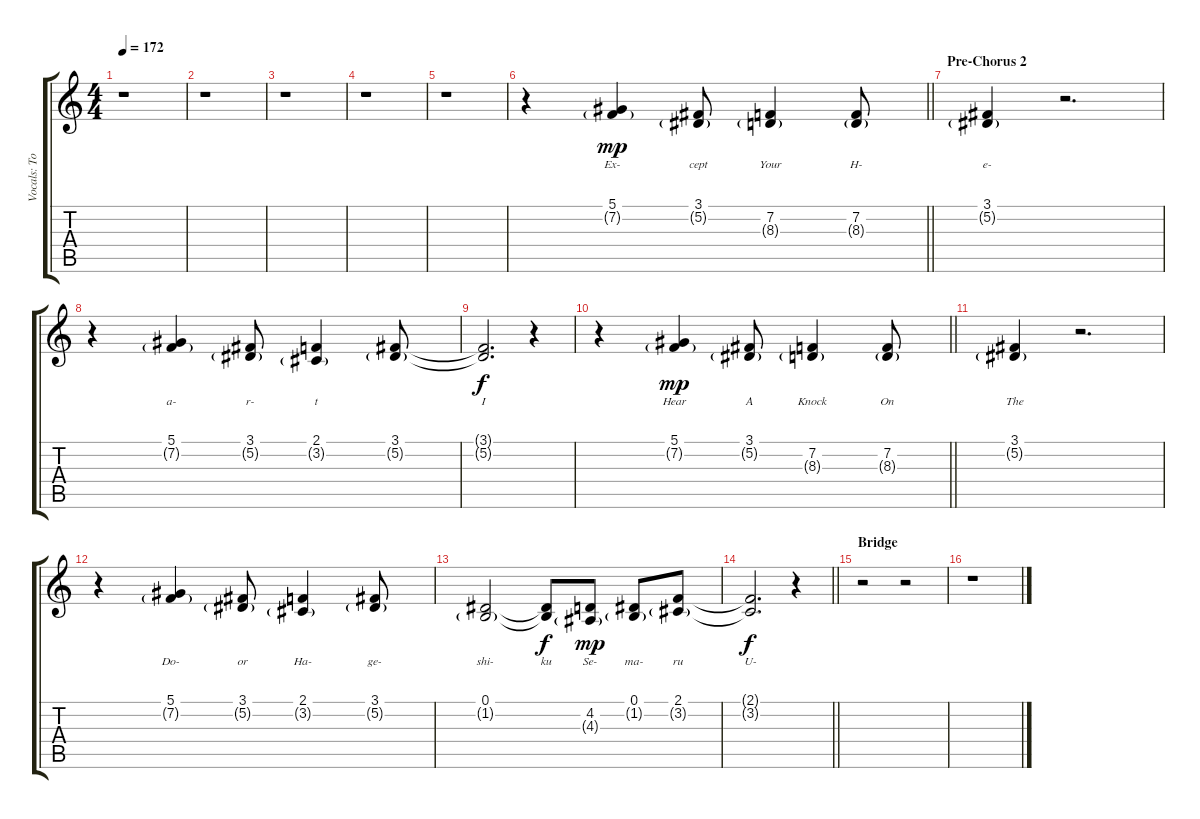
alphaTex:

\track ("Vocals: Toshi" "Vocals: To") {instrument tenorsax}
\staff {score tabs}
\tuning (Eb4 Bb3 Gb3 Db3 Ab2 Eb2) {hide}
\ts (4 4)
\tempo 172
\clef g2
\ks c
r.1{dy f} |
r.1 |
r.1 |
r.1 |
r.1 |
\barLineRight lightlight
r.4 (5.1 7.2{g}).4{lyrics (0 "Ex-") lyrics (1 "") lyrics (2 "") lyrics (3 "") lyrics (4 "") dy mp} (3.1 5.2{g}).8{lyrics (0 "cept") lyrics (1 "") lyrics (2 "") lyrics (3 "") lyrics (4 "")} (7.2 8.3{g}).4{lyrics (0 "Your") lyrics (1 "") lyrics (2 "") lyrics (3 "") lyrics (4 "")} (7.2 8.3{g}).8{lyrics (0 "H-") lyrics (1 "") lyrics (2 "") lyrics (3 "") lyrics (4 "")} |
\section ("" "Pre-Chorus 2")
(3.1 5.2{g}).4{lyrics (0 "e-") lyrics (1 "") lyrics (2 "") lyrics (3 "") lyrics (4 "")} r.2{d} |
r.4 (5.1 7.2{g}).4{lyrics (0 "a-") lyrics (1 "") lyrics (2 "") lyrics (3 "") lyrics (4 "")} (3.1 5.2{g}).8{lyrics (0 "r-") lyrics (1 "") lyrics (2 "") lyrics (3 "") lyrics (4 "")} (2.1 3.2{g}).4{lyrics (0 "t") lyrics (1 "") lyrics (2 "") lyrics (3 "") lyrics (4 "")} (3.1 5.2{g}).8{lyrics (0 "") lyrics (1 "") lyrics (2 "") lyrics (3 "") lyrics (4 "")} |
(3.1{t} 5.2{t}).2{d lyrics (0 "I") lyrics (1 "") lyrics (2 "") lyrics (3 "") lyrics (4 "") dy f} r.4 |
\barLineRight lightlight
r.4 (5.1 7.2{g}).4{lyrics (0 "Hear") lyrics (1 "") lyrics (2 "") lyrics (3 "") lyrics (4 "") dy mp} (3.1 5.2{g}).8{lyrics (0 "A") lyrics (1 "") lyrics (2 "") lyrics (3 "") lyrics (4 "")} (7.2 8.3{g}).4{lyrics (0 "Knock") lyrics (1 "") lyrics (2 "") lyrics (3 "") lyrics (4 "")} (7.2 8.3{g}).8{lyrics (0 "On") lyrics (1 "") lyrics (2 "") lyrics (3 "") lyrics (4 "")} |
(3.1 5.2{g}).4{lyrics (0 "The") lyrics (1 "") lyrics (2 "") lyrics (3 "") lyrics (4 "")} r.2{d} |
r.4 (5.1 7.2{g}).4{lyrics (0 "Do-") lyrics (1 "") lyrics (2 "") lyrics (3 "") lyrics (4 "")} (3.1 5.2{g}).8{lyrics (0 "or") lyrics (1 "") lyrics (2 "") lyrics (3 "") lyrics (4 "")} (2.1 3.2{g}).4{lyrics (0 "Ha-") lyrics (1 "") lyrics (2 "") lyrics (3 "") lyrics (4 "")} (3.1 5.2{g}).8{lyrics (0 "ge-") lyrics (1 "") lyrics (2 "") lyrics (3 "") lyrics (4 "")} |
(0.1 1.2{g}).2{lyrics (0 "shi-") lyrics (1 "") lyrics (2 "") lyrics (3 "") lyrics (4 "")} (0.1{t} 1.2{t}).8{lyrics (0 "ku") lyrics (1 "") lyrics (2 "") lyrics (3 "") lyrics (4 "") dy f} (4.2 4.3{g}).8{lyrics (0 "Se-") lyrics (1 "") lyrics (2 "") lyrics (3 "") lyrics (4 "") dy mp} (0.1 1.2{g}).8{lyrics (0 "ma-") lyrics (1 "") lyrics (2 "") lyrics (3 "") lyrics (4 "")} (2.1 3.2{g}).8{lyrics (0 "ru") lyrics (1 "") lyrics (2 "") lyrics (3 "") lyrics (4 "")} |
\barLineRight lightlight
(2.1{t} 3.2{t}).2{d lyrics (0 "U-") lyrics (1 "") lyrics (2 "") lyrics (3 "") lyrics (4 "") dy f} r.4 |
\section ("" "Bridge")
r.2 r.2 |
r.1
